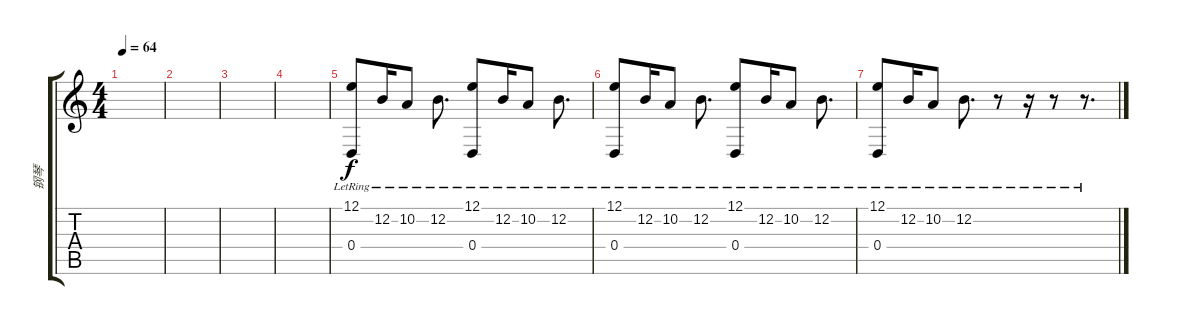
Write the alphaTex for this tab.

\track ("钢琴" "钢琴") {instrument brightacousticpiano}
\staff {score tabs}
\tuning (E4 B3 G3 D3 A2 E2) {hide}
\ts (4 4)
\tempo 64
\clef g2
\ks c
|
|
|
|
(12.1{lr} 0.4).8 12.2{lr}.16 10.2{lr}.8 12.2{lr}.8{d} (12.1{lr} 0.4).8 12.2{lr}.16 10.2{lr}.8 12.2{lr}.8{d} |
(12.1{lr} 0.4).8 12.2{lr}.16 10.2{lr}.8 12.2{lr}.8{d} (12.1{lr} 0.4).8 12.2{lr}.16 10.2{lr}.8 12.2{lr}.8{d} |
(12.1{lr} 0.4).8 12.2{lr}.16 10.2{lr}.8 12.2{lr}.8{d} r.8 r.16 r.8 r.8{d}
